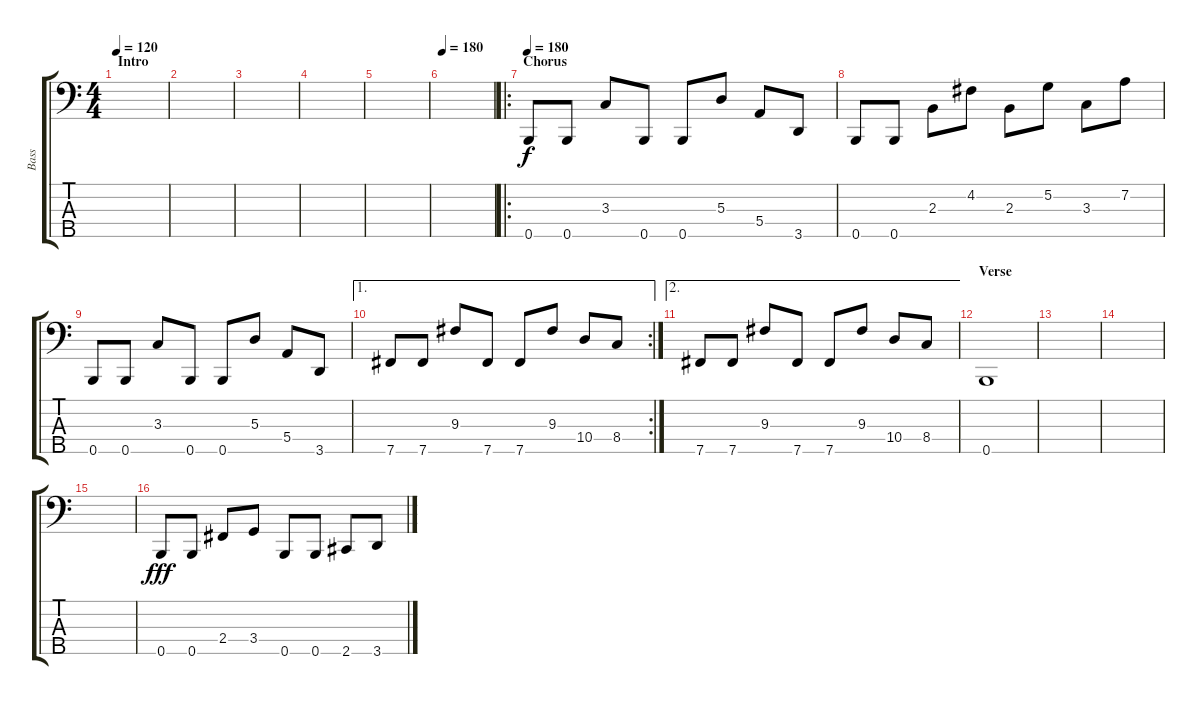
\track ("Bass" "Bass") {instrument electricbasspick}
\staff {score tabs}
\tuning (G2 D2 A1 E1 B0) {hide}
\ts (4 4)
\section ("" "Intro")
\tempo 120
\clef f4
\ks c
|
|
|
|
|
\tempo 180
|
\ro
\section ("" "Chorus")
\tempo 180
0.5.8 0.5.8 3.3.8 0.5.8 0.5.8 5.3.8 5.4.8 3.5.8 |
0.5.8 0.5.8 2.3.8 4.2.8 2.3.8 5.2.8 3.3.8 7.2.8 |
0.5.8 0.5.8 3.3.8 0.5.8 0.5.8 5.3.8 5.4.8 3.5.8 |
\ae 1
\rc 2
7.5.8 7.5.8 9.3.8 7.5.8 7.5.8 9.3.8 10.4.8 8.4.8 |
\ae 2
7.5.8 7.5.8 9.3.8 7.5.8 7.5.8 9.3.8 10.4.8 8.4.8 |
\section ("" "Verse")
0.5.1 |
|
|
|
0.5.8{dy fff} 0.5.8 2.4.8 3.4.8 0.5.8 0.5.8 2.5.8 3.5.8
